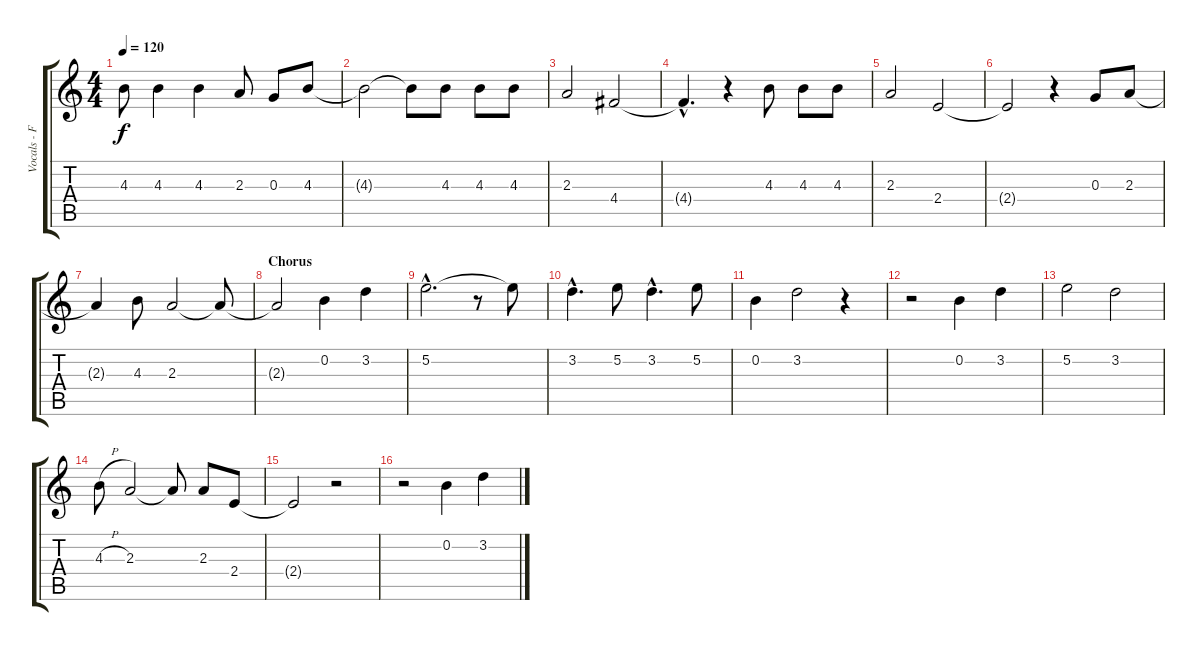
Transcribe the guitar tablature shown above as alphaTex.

\track ("Vocals - FRED" "Vocals - F") {instrument contrabass}
\staff {score tabs}
\tuning (E4 B3 G3 D3 A2 E2) {hide}
\ts (4 4)
\tempo 120
\clef g2
\ks c
4.3.8{dy f} 4.3.4 4.3.4 2.3.8 0.3.8 4.3.8 |
4.3{t}.2 4.3{t}.8 4.3.8 4.3.8 4.3.8 |
2.3.2 4.4.2 |
4.4{hac t}.4{d} r.4 4.3.8 4.3.8 4.3.8 |
2.3.2 2.4.2 |
2.4{t}.2 r.4 0.3.8 2.3.8 |
2.3{t}.4 4.3.8 2.3.2 2.3{t}.8 |
\section ("" "Chorus")
2.3{t}.2 0.2.4 3.2.4 |
5.2{hac}.2{d} r.8 5.2{t}.8 |
3.2{hac}.4{d} 5.2.8 3.2{hac}.4{d} 5.2.8 |
0.2.4 3.2.2 r.4 |
r.2 0.2.4 3.2.4 |
5.2.2 3.2.2 |
4.3{h}.8 2.3.2 2.3{t}.8 2.3.8 2.4.8 |
2.4{t}.2 r.2 |
r.2 0.2.4 3.2.4
